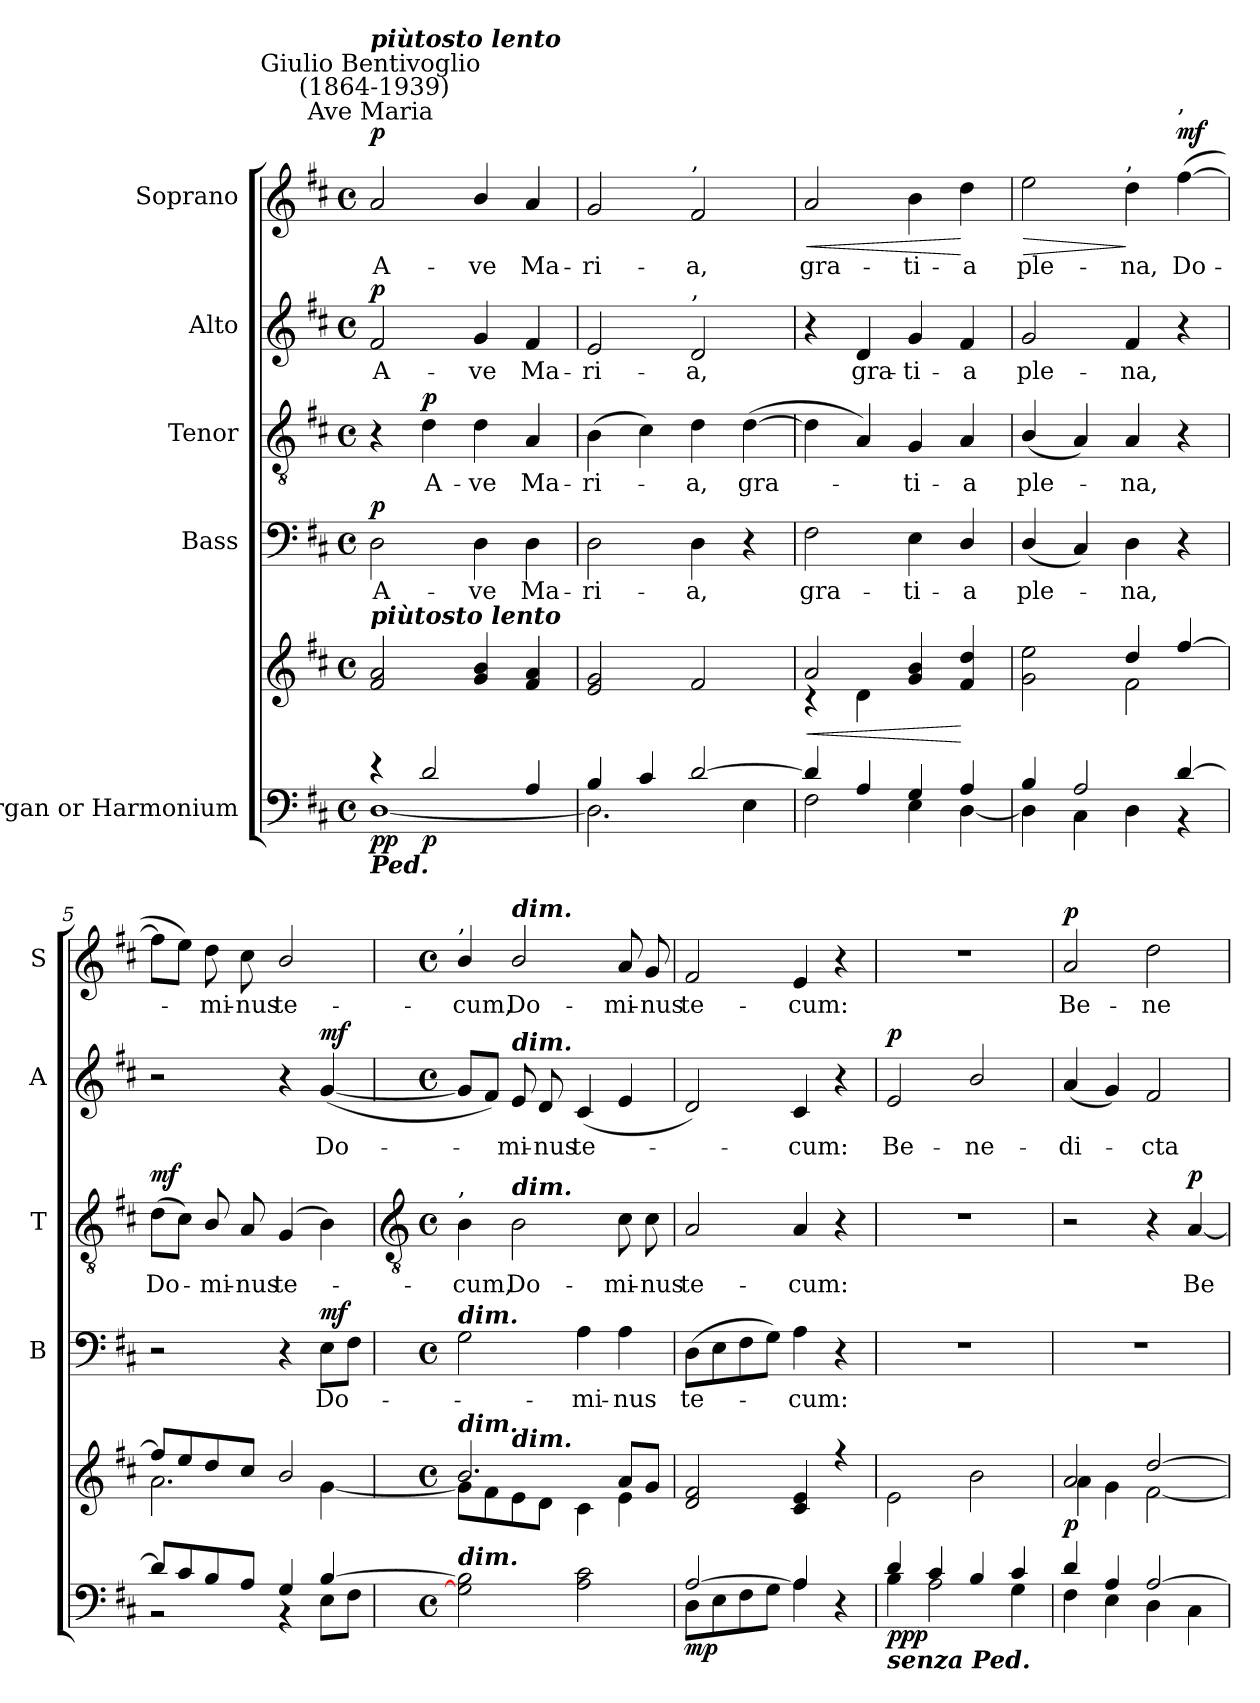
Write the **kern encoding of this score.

**kern	**kern	**dynam	**kern	**text	**dynam	**kern	**text	**dynam	**kern	**text	**dynam	**kern	**text	**dynam
*part5	*part5	*part5	*part4	*part4	*part4	*part3	*part3	*part3	*part2	*part2	*part2	*part1	*part1	*part1
*staff6	*staff5	*staff5/6	*staff4	*staff4	*staff4	*staff3	*staff3	*staff3	*staff2	*staff2	*staff2	*staff1	*staff1	*staff1
*I"Organ or Harmonium	*	*	*I"Bass	*	*	*I"Tenor	*	*	*I"Alto	*	*	*I"Soprano	*	*
*	*	*	*I'B	*	*	*I'T	*	*	*I'A	*	*	*I'S	*	*
*clefF4	*clefG2	*	*clefF4	*	*	*clefGv2	*	*	*clefG2	*	*	*clefG2	*	*
*k[f#c#]	*k[f#c#]	*	*k[f#c#]	*	*	*k[f#c#]	*	*	*k[f#c#]	*	*	*k[f#c#]	*	*
*D:	*D:	*	*D:	*	*	*D:	*	*	*D:	*	*	*D:	*	*
*M4/4	*M4/4	*	*M4/4	*	*	*M4/4	*	*	*M4/4	*	*	*M4/4	*	*
*met(c)	*met(c)	*	*met(c)	*	*	*met(c)	*	*	*met(c)	*	*	*met(c)	*	*
=1	=1	=1	=1	=1	=1	=1	=1	=1	=1	=1	=1	=1	=1	=1
*^	*^	*	*	*	*	*	*	*	*	*	*	*	*	*
!	!	!	!	!	!	!	!	!	!	!	!	!	!	!LO:TX:a:cj:t=Ave Maria	!	!
!	!	!	!	!	!	!	!	!	!	!	!	!	!	!LO:TX:a:cj:t=Giulio Bentivoglio\n (1864-1939)	!	!
!	!	!	!	!	!	!	!	!	!	!	!	!	!	!LO:TX:a:Bi:t=piùtosto lento	!	!
!	!	!LO:TX:a:Bi:t=piùtosto lento	!	!	!	!	!	!	!	!	!	!	!	!	!	!
!LO:TX:b:Bi:t=Ped.	!	!	!	!	!	!	!	!	!	!	!	!	!	!	!	!
!	!	!	!	!LO:DY:b=2	!	!LO:LY:b	!	!	!	!	!	!LO:LY:b	!	!	!LO:LY:b	!
!	!	!	!	!LO:DY:n=1:b	!	!	!LO:DY:b	!	!	!	!	!	!LO:DY:b	!	!	!LO:DY:b
4r	[1D\	2f#/ 2a/	1ryy	p p	2D	A-	p	4r	.	.	2f#	A-	p	2a	A-	p
!	!	!	!	!LO:DY:n=2:b=2	!	!	!	!	!LO:LY:b	!LO:DY:b	!	!	!	!	!	!
2d/	.	.	.	p	.	.	.	4d	A-	p	.	.	.	.	.	.
!	!	!	!	!	!	!LO:LY:b	!	!	!LO:LY:b	!	!	!LO:LY:b	!	!	!LO:LY:b	!
.	.	4g/ 4b/	.	.	4D	-ve	.	4d	-ve	.	4g	-ve	.	4b/	-ve	.
!	!	!	!	!	!	!LO:LY:b	!	!	!LO:LY:b	!	!	!LO:LY:b	!	!	!LO:LY:b	!
4A/	.	4f#/ 4a/	.	.	4D	Ma-	.	4A	Ma-	.	4f#	Ma-	.	4a	Ma-	.
=2	=2	=2	=2	=2	=2	=2	=2	=2	=2	=2	=2	=2	=2	=2	=2	=2
!	!	!	!	!	!	!LO:LY:b	!	!	!LO:LY:b	!	!	!LO:LY:b	!	!	!LO:LY:b	!
4B/	2.D\]	2e/ 2g/	1ryy	.	2D	-ri-	.	(>4B	-ri-	.	2e	-ri-	.	2g	-ri-	.
4c#/	.	.	.	.	.	.	.	4c#)	.	.	.	.	.	.	.	.
!	!	!	!	!	!	!	!	!	!	!	!	!	!	!LO:TX:a:t=,	!	!
!	!	!	!	!	!	!	!	!	!	!	!LO:TX:a:t=,	!	!	!	!	!
!	!	!	!	!	!	!LO:LY:b	!	!	!LO:LY:b	!	!	!LO:LY:b	!	!	!LO:LY:b	!
[2d/	.	2f#/	.	.	4D	-a,	.	4d	a,	.	2d	-a,	.	2f#	-a,	.
!	!	!	!	!	!	!	!	!	!LO:LY:b	!	!	!	!	!	!	!
.	4E\	.	.	.	4r	.	.	(>[4d	gra-	.	.	.	.	.	.	.
=3	=3	=3	=3	=3	=3	=3	=3	=3	=3	=3	=3	=3	=3	=3	=3	=3
!	!	!	!	!LO:HP:b	!	!LO:LY:b	!	!	!	!	!	!	!	!	!LO:LY:b	!LO:HP:b
4d/]	2F#\	2a/	4r	<	2F#	gra-	.	4d]	.	.	4r	.	.	2a	gra-	<
!	!	!	!	!	!	!	!	!	!	!	!	!LO:LY:b	!	!	!	!
4A/	.	.	4d\	.	.	.	.	4A)	.	.	4d	gra-	.	.	.	.
!	!	!	!	!	!	!LO:LY:b	!	!	!LO:LY:b	!	!	!LO:LY:b	!	!	!LO:LY:b	!
4G/	4E\	4g/ 4b/	2ryy	.	4E	-ti-	.	4G	ti-	.	4g	-ti-	.	4b	-ti-	.
!	!	!	!	!	!	!LO:LY:b	!	!	!LO:LY:b	!	!	!LO:LY:b	!	!	!LO:LY:b	!
4A/	[4D\	4f#/ 4dd/	.	[	4D/	-a	.	4A	-a	.	4f#	-a	.	4dd	-a	[
=4	=4	=4	=4	=4	=4	=4	=4	=4	=4	=4	=4	=4	=4	=4	=4	=4
!	!	!	!	!	!	!LO:LY:b	!	!	!LO:LY:b	!	!	!LO:LY:b	!	!	!LO:LY:b	!LO:HP:b
4B/	4D\]	2g\ 2ee\	2ryy	.	(<4D/	ple-	.	(<4B/	ple-	.	2g	ple-	.	2ee	ple-	>
2A/	4C#\	.	.	.	4C#)	.	.	4A)	.	.	.	.	.	.	.	.
!	!	!	!	!	!	!	!	!	!	!	!	!	!	!LO:TX:a:t=,	!	!
!	!	!	!	!	!	!LO:LY:b	!	!	!LO:LY:b	!	!	!LO:LY:b	!	!	!LO:LY:b	!
.	4D\	4dd/	2f#\	.	4D	na,	.	4A	na,	.	4f#	-na,	.	4dd	-na,	]
!	!	!	!	!	!	!	!	!	!	!	!	!	!	!LO:TX:a:t=,	!	!
!	!	!	!	!LO:DY:b=2	!	!	!	!	!	!	!	!	!	!	!LO:LY:b	!
!	!	!	!	!LO:DY:n=1:b	!	!	!	!	!	!	!	!	!	!	!	!LO:DY:b
[4d/	4r	[4ff#/	.	mf mf	4r	.	.	4r	.	.	4r	.	.	(>[4ff#	Do-	mf
=5	=5	=5	=5	=5	=5	=5	=5	=5	=5	=5	=5	=5	=5	=5	=5	=5
!	!	!	!	!	!	!	!	!	!LO:LY:b	!LO:DY:b	!	!	!	!	!	!
8d/L]	2r	8ff#/L]	2.a\	.	2r	.	.	(>8dL	Do-	mf	2r	.	.	8ff#L]	.	.
8c#/	.	8ee/	.	.	.	.	.	8c#J)	.	.	.	.	.	8eeJ)	.	.
!	!	!	!	!	!	!	!	!	!LO:LY:b	!	!	!	!	!	!LO:LY:b	!
8B/	.	8dd/	.	.	.	.	.	8B/	mi-	.	.	.	.	8dd	mi-	.
!	!	!	!	!	!	!	!	!	!LO:LY:b	!	!	!	!	!	!LO:LY:b	!
8A/J	.	8cc#/J	.	.	.	.	.	8A	-nus	.	.	.	.	8cc#	-nus	.
!	!	!	!	!	!	!	!	!	!LO:LY:b	!	!	!	!	!	!LO:LY:b	!
4G/	4r	2b/	.	.	4r	.	.	(<4G	te-	.	4r	.	.	2b/	te-	.
!	!	!	!	!	!	!LO:LY:b	!LO:DY:b	!	!	!	!	!LO:LY:b	!LO:DY:b	!	!	!
[4B/	8E\L	.	[4g\	.	8EL	Do-	mf	4B\)	.	.	(<[4g	Do-	mf	.	.	.
.	8F#\J	.	.	.	8F#J	.	.	.	.	.	.	.	.	.	.	.
!!LO:LB:g=z
=6	=6	=6	=6	=6	=6	=6	=6	=6	=6	=6	=6	=6	=6	=6	=6	=6
*	*	*	*	*	*	*	*	*clefGv2	*	*	*	*	*	*	*	*
*M4/4	*	*M4/4	*	*	*M4/4	*	*	*M4/4	*	*	*M4/4	*	*	*M4/4	*	*
*met(c)	*	*met(c)	*	*	*met(c)	*	*	*met(c)	*	*	*met(c)	*	*	*met(c)	*	*
!	!	!	!	!	!	!	!	!	!	!	!	!	!	!LO:TX:a:t=,	!	!
!	!	!	!	!	!	!	!	!LO:TX:a:t=,	!	!	!	!	!	!	!	!
!	!	!	!	!	!LO:TX:a:Bi:t=dim.	!	!	!	!	!	!	!	!	!	!	!
!	!	!LO:TX:a:Bi:t=dim.	!	!	!	!	!	!	!	!	!	!	!	!	!	!
!LO:TX:a:Bi:t=dim.	!	!	!	!	!	!	!	!	!	!	!	!	!	!	!	!
!	!	!	!	!	!	!	!	!	!LO:LY:b	!	!	!	!	!	!LO:LY:b	!
2G\] 2B\]	1ryy	2.b/	8g\L]	.	2G	.	.	4B	cum,	.	8gL]	.	.	4b/	-cum,	.
.	.	.	8f#\	.	.	.	.	.	.	.	8f#J)	.	.	.	.	.
!	!	!	!	!	!	!	!	!	!	!	!	!	!	!LO:TX:a:Bi:t=dim.	!	!
!	!	!	!	!	!	!	!	!	!	!	!LO:TX:a:Bi:t=dim.	!	!	!	!	!
!	!	!	!	!	!	!	!	!LO:TX:a:Bi:t=dim.	!	!	!	!	!	!	!	!
!	!	!	!LO:TX:a:Bi:t=dim.	!	!	!	!	!	!	!	!	!	!	!	!	!
!	!	!	!	!	!	!	!	!	!LO:LY:b	!	!	!LO:LY:b	!	!	!LO:LY:b	!
.	.	.	8e\	.	.	.	.	2B	Do-	.	8e	mi-	.	2b/	Do-	.
!	!	!	!	!	!	!	!	!	!	!	!	!LO:LY:b	!	!	!	!
.	.	.	8d\J	.	.	.	.	.	.	.	8d	-nus	.	.	.	.
!	!	!	!	!	!	!LO:LY:b	!	!	!	!	!	!LO:LY:b	!	!	!	!
2A\ 2c#\	.	.	4c#\	.	4A	mi-	.	.	.	.	(<4c#	te-	.	.	.	.
!	!	!	!	!	!	!LO:LY:b	!	!	!LO:LY:b	!	!	!	!	!	!LO:LY:b	!
.	.	8a/L	4e\	.	4A	-nus	.	8c#	-mi-	.	4e	.	.	8a	-mi-	.
!	!	!	!	!	!	!	!	!	!LO:LY:b	!	!	!	!	!	!LO:LY:b	!
.	.	8g/J	.	.	.	.	.	8c#	-nus	.	.	.	.	8g	-nus	.
=7	=7	=7	=7	=7	=7	=7	=7	=7	=7	=7	=7	=7	=7	=7	=7	=7
!	!	!	!	!LO:DY:b=2	!	!LO:LY:b	!	!	!LO:LY:b	!	!	!	!	!	!LO:LY:b	!
[2A/	8D\L	2d/ 2f#/	1ryy	mp	(>8DL	te-	.	2A	te-	.	2d)	.	.	2f#	te-	.
.	8E\	.	.	.	8E	.	.	.	.	.	.	.	.	.	.	.
.	8F#\	.	.	.	8F#	.	.	.	.	.	.	.	.	.	.	.
.	8G\J	.	.	.	8GJ)	.	.	.	.	.	.	.	.	.	.	.
!	!	!	!	!	!	!LO:LY:b	!	!	!LO:LY:b	!	!	!LO:LY:b	!	!	!LO:LY:b	!
4A/]	4A\	4c#/ 4e/	.	.	4A	cum:	.	4A	-cum:	.	4c#	cum:	.	4e	-cum:	.
4r	4ryy	4r	.	.	4r	.	.	4r	.	.	4r	.	.	4r	.	.
=8	=8	=8	=8	=8	=8	=8	=8	=8	=8	=8	=8	=8	=8	=8	=8	=8
!LO:TX:b:Bi:t=senza Ped.	!	!	!	!	!	!	!	!	!	!	!	!	!	!	!	!
!	!	!	!	!LO:DY:b=2	!	!	!	!	!	!	!	!LO:LY:b	!	!	!	!
!	!	!	!	!LO:DY:n=1:b=2	!	!	!	!	!	!	!	!	!	!	!	!
!	!	!	!	!LO:DY:n=2:b	!	!	!	!	!	!	!	!	!LO:DY:b	!	!	!
4d/	4B\	1ryy	2e\	p p p	1r	.	.	1r	.	.	2e	Be-	p	1r	.	.
4c#/	2A\	.	.	.	.	.	.	.	.	.	.	.	.	.	.	.
!	!	!	!	!	!	!	!	!	!	!	!	!LO:LY:b	!	!	!	!
4B/	.	.	2b\	.	.	.	.	.	.	.	2b/	-ne-	.	.	.	.
4c#/	4G\	.	.	.	.	.	.	.	.	.	.	.	.	.	.	.
=9	=9	=9	=9	=9	=9	=9	=9	=9	=9	=9	=9	=9	=9	=9	=9	=9
!	!	!	!	!LO:DY:b	!	!	!	!	!	!	!	!LO:LY:b	!	!	!LO:LY:b	!LO:DY:b
4d/	4F#\	2a/	4a\	p	1r	.	.	2r	.	.	(<4a	-di-	.	2a	Be-	p
4A/	4E\	.	4g\	.	.	.	.	.	.	.	4g)	.	.	.	.	.
!	!	!	!	!	!	!	!	!	!	!	!	!LO:LY:b	!	!	!LO:LY:b	!
[2A/	4D\	[2dd/	[2f#\	.	.	.	.	4r	.	.	2f#	cta	.	2dd	-ne-	.
!	!	!	!	!	!	!	!	!	!LO:LY:b	!LO:DY:b	!	!	!	!	!	!
.	4C#\	.	.	.	.	.	.	[4A	Be-	p	.	.	.	.	.	.
*v	*v	*	*	*	*	*	*	*	*	*	*	*	*	*	*	*
*	*v	*v	*	*	*	*	*	*	*	*	*	*	*	*	*
=	=	=	=	=	=	=	=	=	=	=	=	=	=	=
*-	*-	*-	*-	*-	*-	*-	*-	*-	*-	*-	*-	*-	*-	*-
